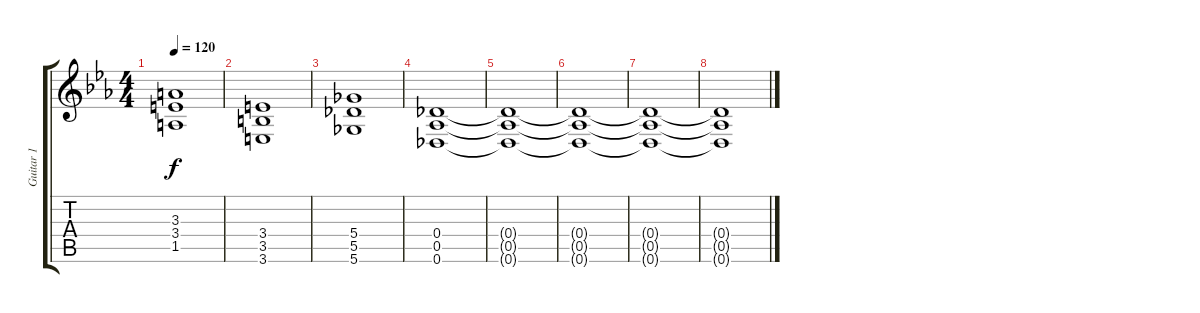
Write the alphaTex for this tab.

\track ("Guitar 1" "Guitar 1") {instrument distortionguitar}
\staff {score tabs}
\tuning (Eb4 Bb3 Gb3 Db3 Ab2 Db2) {hide}
\ts (4 4)
\tempo 120
\clef g2
\ks eb
(3.3 3.4 1.5).1{dy f} |
(3.4 3.5 3.6).1 |
(5.4 5.5 5.6).1 |
(0.4 0.5 0.6).1 |
(0.4{t} 0.5{t} 0.6{t}).1{volume 0} |
(0.4{t} 0.5{t} 0.6{t}).1 |
(0.4{t} 0.5{t} 0.6{t}).1 |
(0.4{t} 0.5{t} 0.6{t}).1
